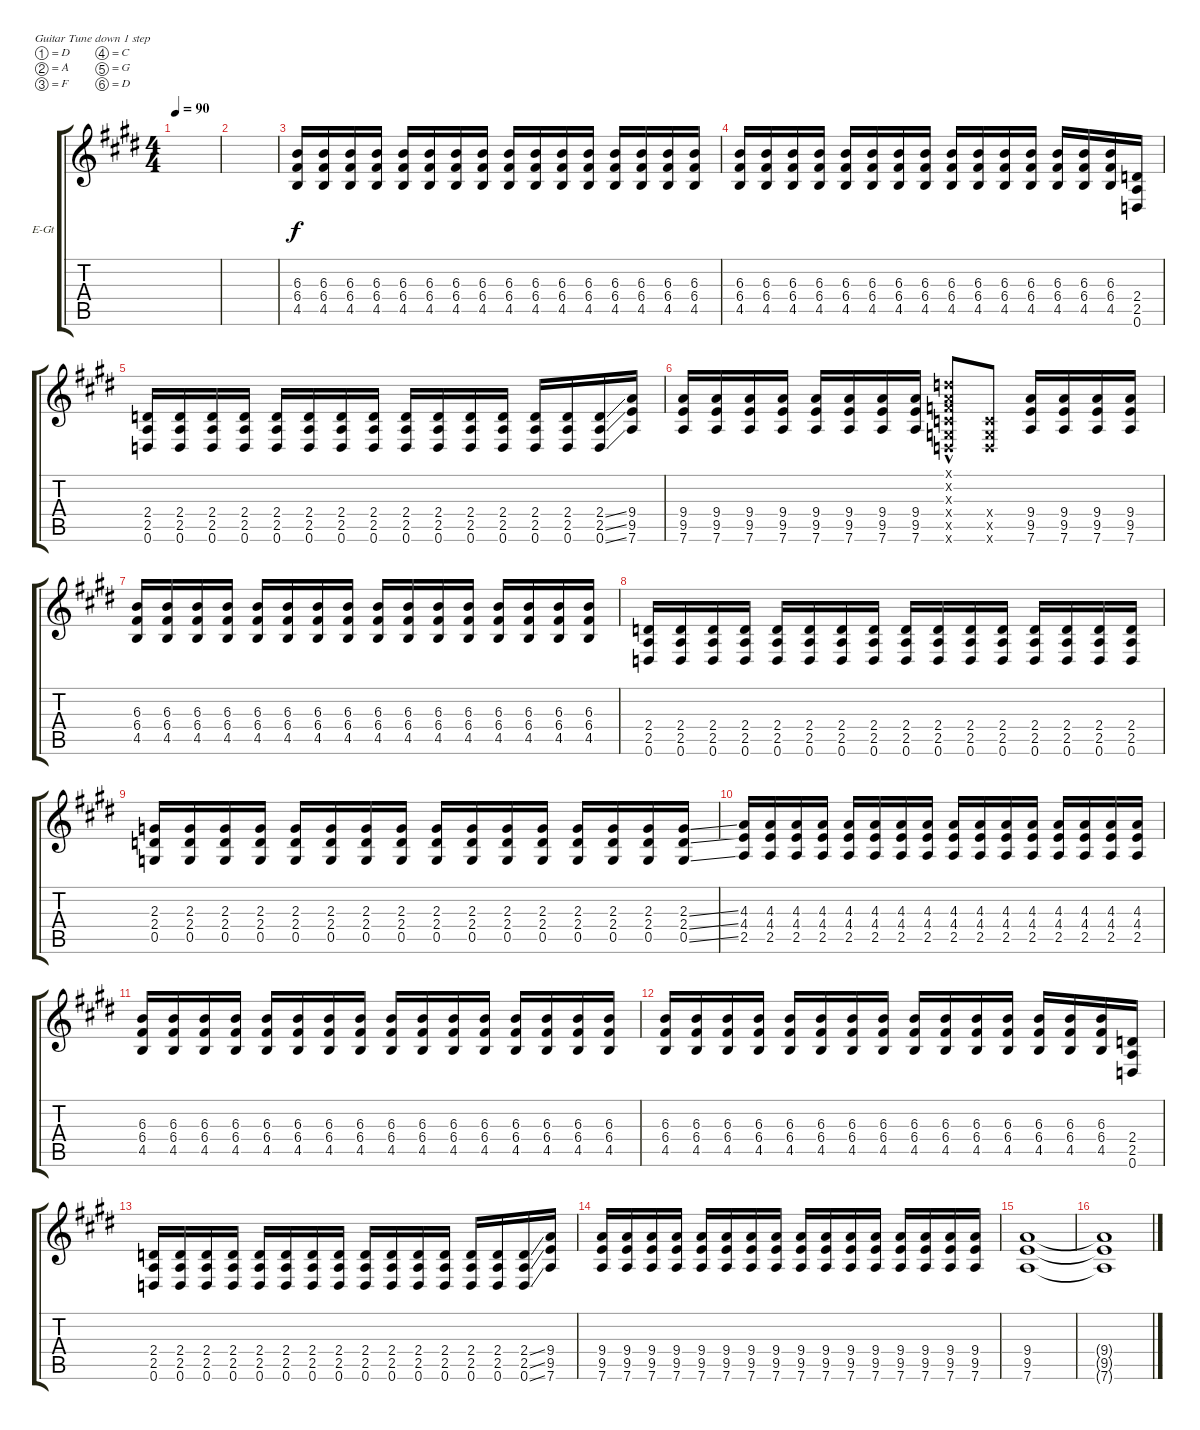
\defaultSystemsLayout 4
\bracketExtendMode groupsimilarinstruments
\firstSystemTrackNameOrientation horizontal
\otherSystemsTrackNameOrientation horizontal
\track ("Electric Guitar" "E-Gt") {instrument distortionguitar}
\staff {score tabs}
\tuning (D4 A3 F3 C3 G2 D2)
\ts (4 4)
\tempo 90
\clef g2
\ks e
|
|
(4.5 6.4 6.3).16 (4.5 6.4 6.3).16 (4.5 6.4 6.3).16 (4.5 6.4 6.3).16 (4.5 6.4 6.3).16 (4.5 6.4 6.3).16 (4.5 6.4 6.3).16 (4.5 6.4 6.3).16 (4.5 6.4 6.3).16 (4.5 6.4 6.3).16 (4.5 6.4 6.3).16 (4.5 6.4 6.3).16 (4.5 6.4 6.3).16 (4.5 6.4 6.3).16 (4.5 6.4 6.3).16 (4.5 6.4 6.3).16 |
(4.5 6.4 6.3).16 (4.5 6.4 6.3).16 (4.5 6.4 6.3).16 (4.5 6.4 6.3).16 (4.5 6.4 6.3).16 (4.5 6.4 6.3).16 (4.5 6.4 6.3).16 (4.5 6.4 6.3).16 (4.5 6.4 6.3).16 (4.5 6.4 6.3).16 (4.5 6.4 6.3).16 (4.5 6.4 6.3).16 (4.5 6.4 6.3).16 (4.5 6.4 6.3).16 (4.5 6.4 6.3).16 (0.6 2.5 2.4).16 |
(0.6 2.5 2.4).16 (0.6 2.5 2.4).16 (0.6 2.5 2.4).16 (0.6 2.5 2.4).16 (0.6 2.5 2.4).16 (0.6 2.5 2.4).16 (0.6 2.5 2.4).16 (0.6 2.5 2.4).16 (0.6 2.5 2.4).16 (0.6 2.5 2.4).16 (0.6 2.5 2.4).16 (0.6 2.5 2.4).16 (0.6 2.5 2.4).16 (0.6 2.5 2.4).16 (0.6{ss} 2.5{ss} 2.4{ss}).16 (7.6 9.5 9.4).16 |
(7.6 9.5 9.4).16 (7.6 9.5 9.4).16 (7.6 9.5 9.4).16 (7.6 9.5 9.4).16 (7.6 9.5 9.4).16 (7.6 9.5 9.4).16 (7.6 9.5 9.4).16 (7.6 9.5 9.4).16 (0.6{hac x} 0.5{hac x} 0.4{hac x} 0.1{hac x} 0.3{hac x} 0.2{hac x}).8 (0.6{x} 0.5{x} 0.4{x}).8 (7.6 9.5 9.4).16 (7.6 9.5 9.4).16 (7.6 9.5 9.4).16 (7.6 9.5 9.4).16 |
(4.5 6.4 6.3).16 (4.5 6.4 6.3).16 (4.5 6.4 6.3).16 (4.5 6.4 6.3).16 (4.5 6.4 6.3).16 (4.5 6.4 6.3).16 (4.5 6.4 6.3).16 (4.5 6.4 6.3).16 (4.5 6.4 6.3).16 (4.5 6.4 6.3).16 (4.5 6.4 6.3).16 (4.5 6.4 6.3).16 (4.5 6.4 6.3).16 (4.5 6.4 6.3).16 (4.5 6.4 6.3).16 (4.5 6.4 6.3).16 |
(0.6 2.5 2.4).16 (0.6 2.5 2.4).16 (0.6 2.5 2.4).16 (0.6 2.5 2.4).16 (0.6 2.5 2.4).16 (0.6 2.5 2.4).16 (0.6 2.5 2.4).16 (0.6 2.5 2.4).16 (0.6 2.5 2.4).16 (0.6 2.5 2.4).16 (0.6 2.5 2.4).16 (0.6 2.5 2.4).16 (0.6 2.5 2.4).16 (0.6 2.5 2.4).16 (0.6 2.5 2.4).16 (0.6 2.5 2.4).16 |
(0.5 2.4 2.3).16 (0.5 2.4 2.3).16 (0.5 2.4 2.3).16 (0.5 2.4 2.3).16 (0.5 2.4 2.3).16 (0.5 2.4 2.3).16 (0.5 2.4 2.3).16 (0.5 2.4 2.3).16 (0.5 2.4 2.3).16 (0.5 2.4 2.3).16 (0.5 2.4 2.3).16 (0.5 2.4 2.3).16 (0.5 2.4 2.3).16 (0.5 2.4 2.3).16 (0.5 2.4 2.3).16 (0.5{ss} 2.4{ss} 2.3{ss}).16 |
(2.5 4.4 4.3).16 (2.5 4.4 4.3).16 (2.5 4.4 4.3).16 (2.5 4.4 4.3).16 (2.5 4.4 4.3).16 (2.5 4.4 4.3).16 (2.5 4.4 4.3).16 (2.5 4.4 4.3).16 (2.5 4.4 4.3).16 (2.5 4.4 4.3).16 (2.5 4.4 4.3).16 (2.5 4.4 4.3).16 (2.5 4.4 4.3).16 (2.5 4.4 4.3).16 (2.5 4.4 4.3).16 (2.5 4.4 4.3).16 |
(4.5 6.4 6.3).16 (4.5 6.4 6.3).16 (4.5 6.4 6.3).16 (4.5 6.4 6.3).16 (4.5 6.4 6.3).16 (4.5 6.4 6.3).16 (4.5 6.4 6.3).16 (4.5 6.4 6.3).16 (4.5 6.4 6.3).16 (4.5 6.4 6.3).16 (4.5 6.4 6.3).16 (4.5 6.4 6.3).16 (4.5 6.4 6.3).16 (4.5 6.4 6.3).16 (4.5 6.4 6.3).16 (4.5 6.4 6.3).16 |
(4.5 6.4 6.3).16 (4.5 6.4 6.3).16 (4.5 6.4 6.3).16 (4.5 6.4 6.3).16 (4.5 6.4 6.3).16 (4.5 6.4 6.3).16 (4.5 6.4 6.3).16 (4.5 6.4 6.3).16 (4.5 6.4 6.3).16 (4.5 6.4 6.3).16 (4.5 6.4 6.3).16 (4.5 6.4 6.3).16 (4.5 6.4 6.3).16 (4.5 6.4 6.3).16 (4.5 6.4 6.3).16 (0.6 2.5 2.4).16 |
(0.6 2.5 2.4).16 (0.6 2.5 2.4).16 (0.6 2.5 2.4).16 (0.6 2.5 2.4).16 (0.6 2.5 2.4).16 (0.6 2.5 2.4).16 (0.6 2.5 2.4).16 (0.6 2.5 2.4).16 (0.6 2.5 2.4).16 (0.6 2.5 2.4).16 (0.6 2.5 2.4).16 (0.6 2.5 2.4).16 (0.6 2.5 2.4).16 (0.6 2.5 2.4).16 (0.6{ss} 2.5{ss} 2.4{ss}).16 (7.6 9.5 9.4).16 |
(7.6 9.5 9.4).16 (7.6 9.5 9.4).16 (7.6 9.5 9.4).16 (7.6 9.5 9.4).16 (7.6 9.5 9.4).16 (7.6 9.5 9.4).16 (7.6 9.5 9.4).16 (7.6 9.5 9.4).16 (7.6 9.5 9.4).16 (7.6 9.5 9.4).16 (7.6 9.5 9.4).16 (7.6 9.5 9.4).16 (7.6 9.5 9.4).16 (7.6 9.5 9.4).16 (7.6 9.5 9.4).16 (7.6 9.5 9.4).16 |
(7.6 9.5 9.4).1 |
(7.6{t} 9.5{t} 9.4{t}).1
